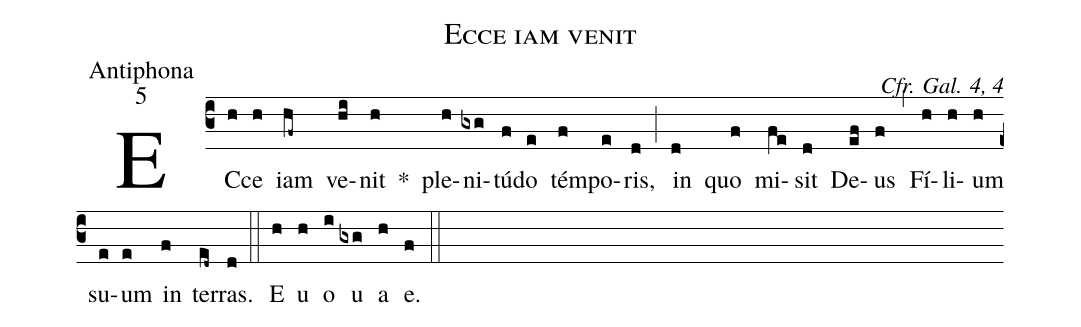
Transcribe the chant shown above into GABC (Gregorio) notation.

name:Ecce iam venit;
office-part:Antiphona;
mode:5;
commentary:Cfr. Gal. 4, 4;
%%
(c3) EC(h)ce(h) iam(hf~) ve(hi)nit(h) *() ple(h)ni(gxg)tú(f)do(e) tém(f)po(e)ris,(d) (;) in(d) quo(f) mi(fe)sit(d) De(ef)us(f) (,) Fí(h)li(h)um(h) su(e)um(e) in(f) ter(ed~)ras.(d) (::) E(h) u(h) o(i) u(gxg) a(h) e.(f) (::)
